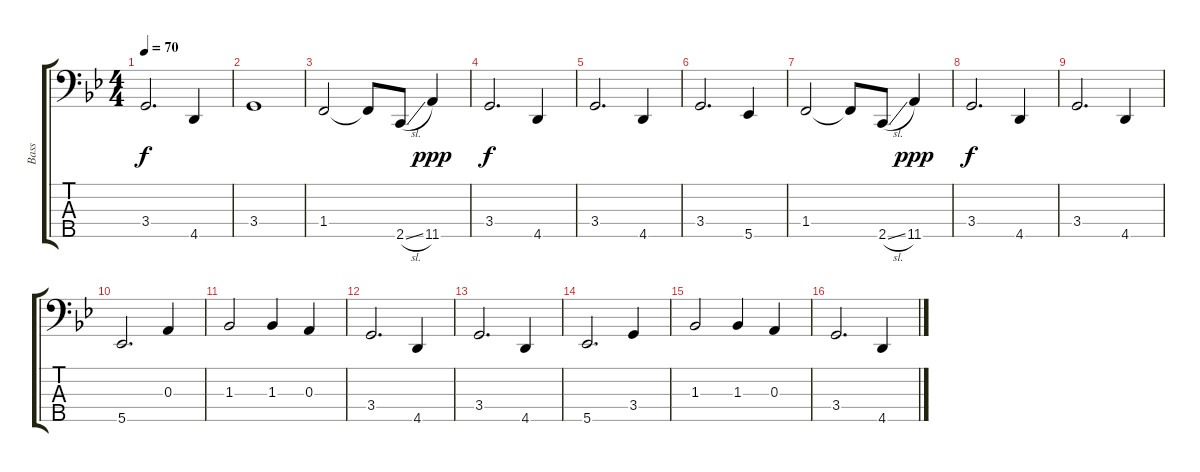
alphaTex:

\track ("Bass" "Bass") {instrument electricbassfinger}
\staff {score tabs}
\tuning (G2 D2 A1 E1 Bb0) {hide}
\ts (4 4)
\tempo 70
\clef f4
\ks gminor
3.4.2{d dy f} 4.5.4 |
3.4.1 |
1.4.2 1.4{t}.8 2.5{sl}.8 11.5.4{dy ppp} |
3.4.2{d dy f} 4.5.4 |
3.4.2{d} 4.5.4 |
3.4.2{d} 5.5.4 |
1.4.2 1.4{t}.8 2.5{sl}.8 11.5.4{dy ppp} |
3.4.2{d dy f} 4.5.4 |
3.4.2{d} 4.5.4 |
5.5.2{d} 0.3.4 |
1.3.2 1.3.4 0.3.4 |
3.4.2{d} 4.5.4 |
3.4.2{d} 4.5.4 |
5.5.2{d} 3.4.4 |
1.3.2 1.3.4 0.3.4 |
3.4.2{d} 4.5.4
